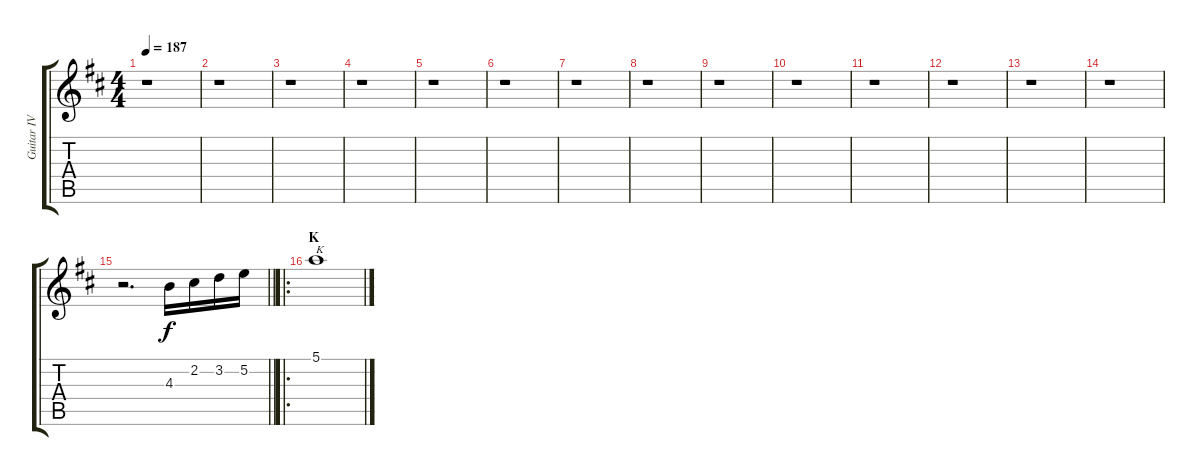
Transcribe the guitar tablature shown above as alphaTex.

\track ("Guitar IV" "Guitar IV") {instrument overdrivenguitar}
\staff {score tabs}
\tuning (E4 B3 G3 D3 A2 E2) {hide}
\ts (4 4)
\tempo 187
\clef g2
\ks d
r.1{dy f} |
r.1 |
r.1 |
r.1 |
r.1 |
r.1 |
r.1 |
r.1 |
r.1 |
r.1 |
r.1 |
r.1 |
r.1 |
r.1 |
\barLineRight lightlight
r.2{d} 4.3.16 2.2.16 3.2.16 5.2.16 |
\ro
\section ("" "K")
5.1.1{txt "K"}
